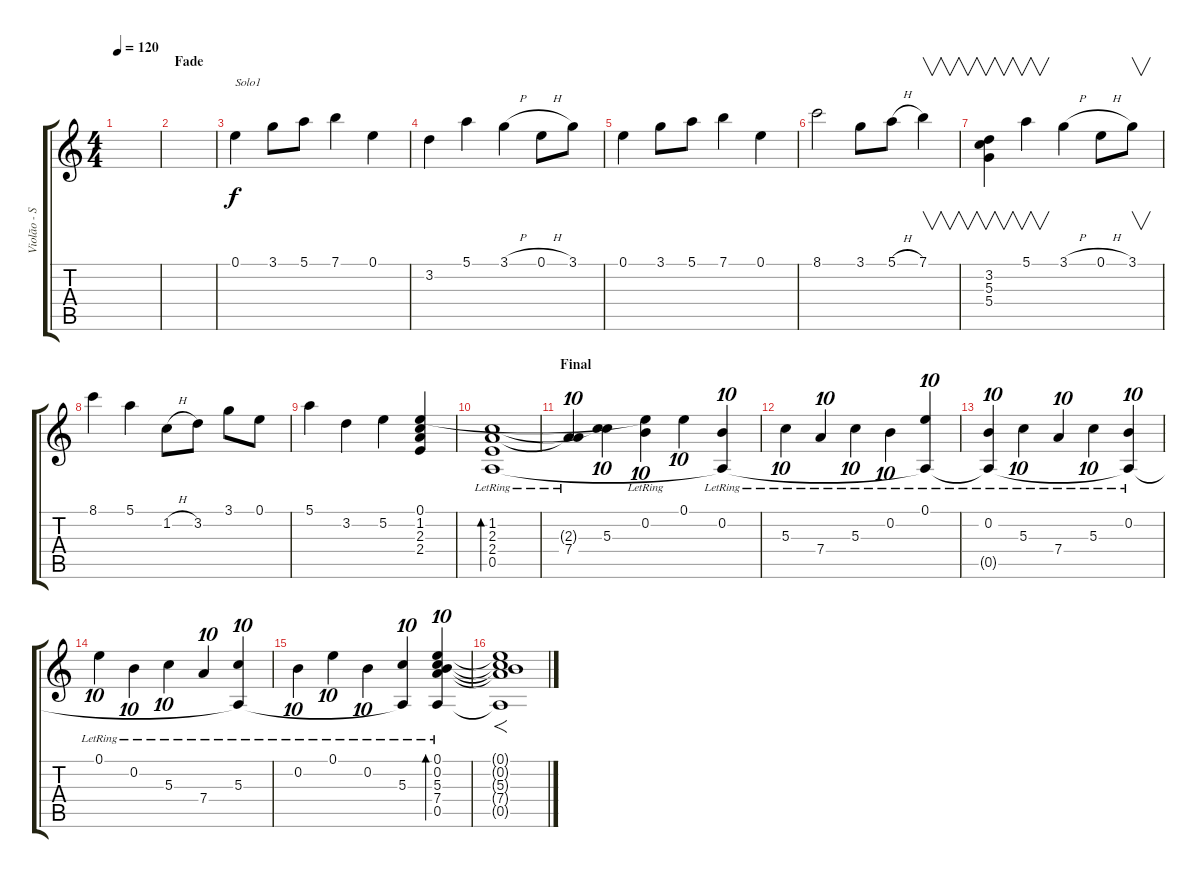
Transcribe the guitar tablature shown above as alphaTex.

\track ("Violão - Solo" "Violão - S") {instrument acousticguitarnylon}
\staff {score tabs}
\tuning (E4 B3 G3 D3 A2 E2) {hide}
\ts (4 4)
\tempo 120
\clef g2
\ks c
|
\section ("" "Fade")
|
0.1.4{txt "Solo1"} 3.1.8 5.1.8 7.1.4 0.1.4 |
3.2.4 5.1.4 3.1{h}.4 0.1{h}.8 3.1.8 |
0.1.4 3.1.8 5.1.8 7.1.4 0.1.4 |
8.1.2 3.1.8 5.1{h}.8 7.1.4{v} |
(3.2 5.3 5.4).4{v} 5.1.4{v} 3.1{h}.4 0.1{h}.8 3.1.8{v} |
8.1.4 5.1.4 1.2{h}.8 3.2.8 3.1.8 0.1.8 |
5.1.4 3.2.4 5.2.4 (0.1 1.2 2.3 2.4).4 |
(1.2{lr} 2.3{lr} 2.4{lr} 0.5{lr}).1{bd 480} |
\section ("" "Final")
(2.3{t} 7.4{lr}).4{tu (10 8)} (1.2{t} 5.3).4{tu (10 8)} (0.1{t} 0.2{lr}).4{tu (10 8)} 0.1.4{tu (10 8)} (0.2{lr} 0.5{t}).4{tu (10 8)} |
5.3{lr}.4{tu (10 8)} 7.4{lr}.4{tu (10 8)} 5.3{lr}.4{tu (10 8)} 0.2{lr}.4{tu (10 8)} (0.1{lr} 0.5{t}).4{tu (10 8)} |
(0.2{lr} 0.5{t}).4{tu (10 8)} 5.3{lr}.4{tu (10 8)} 7.4{lr}.4{tu (10 8)} 5.3{lr}.4{tu (10 8)} (0.2{lr} 0.5{t}).4{tu (10 8)} |
0.1{lr}.4{tu (10 8)} 0.2{lr}.4{tu (10 8)} 5.3{lr}.4{tu (10 8)} 7.4{lr}.4{tu (10 8)} (5.3{lr} 0.5{t}).4{tu (10 8)} |
0.2{lr}.4{tu (10 8)} 0.1{lr}.4{tu (10 8)} 0.2{lr}.4{tu (10 8)} (5.3{lr} 0.5{t}).4{tu (10 8)} (0.1{lr} 0.2{lr} 5.3{lr} 7.4{lr} 0.5{lr}).4{tu (10 8) bd 480} |
(0.1{t} 0.2{t} 5.3{t} 7.4{t} 0.5{t}).1{f}
